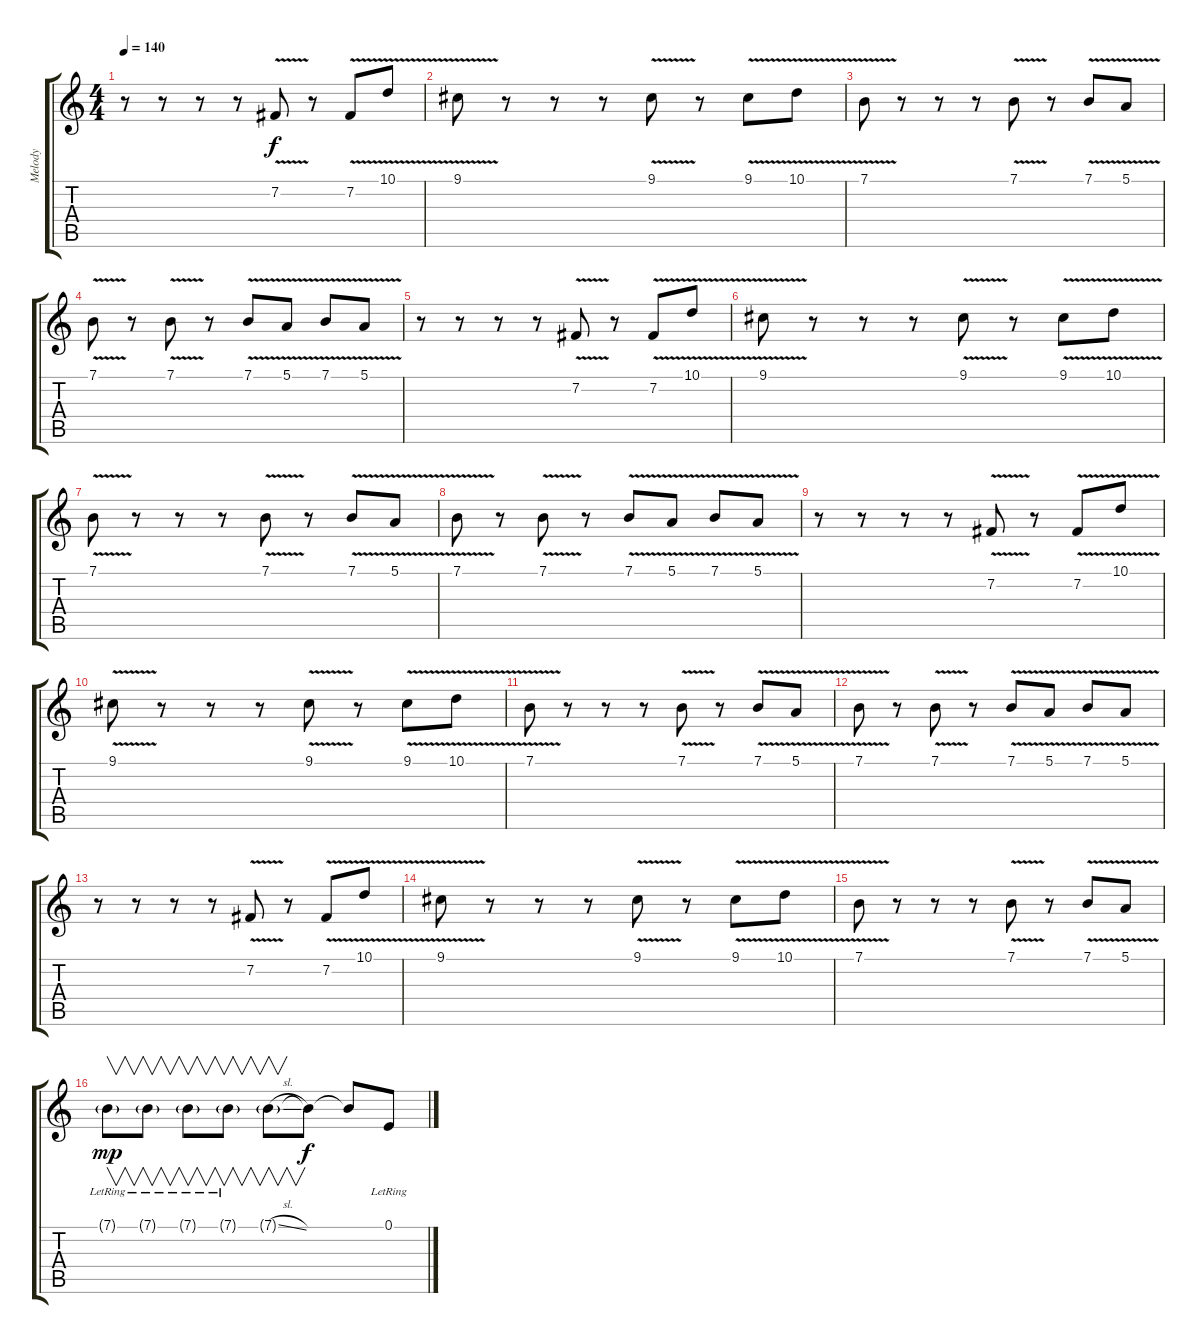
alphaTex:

\track ("Melody" "Melody") {instrument lead2sawtooth}
\staff {score tabs}
\tuning (E4 B3 G3 D3 A2 E2) {hide}
\ts (4 4)
\tempo 140
\clef g2
\ks c
r.8{dy f} r.8 r.8 r.8 7.2{v}.8 r.8 7.2{v}.8 10.1{v}.8 |
9.1{v}.8 r.8 r.8 r.8 9.1{v}.8 r.8 9.1{v}.8 10.1{v}.8 |
7.1{v}.8 r.8 r.8 r.8 7.1{v}.8 r.8 7.1{v}.8 5.1{v}.8 |
7.1{v}.8 r.8 7.1{v}.8 r.8 7.1{v}.8 5.1{v}.8 7.1{v}.8 5.1{v}.8 |
r.8 r.8 r.8 r.8 7.2{v}.8 r.8 7.2{v}.8 10.1{v}.8 |
9.1{v}.8 r.8 r.8 r.8 9.1{v}.8 r.8 9.1{v}.8 10.1{v}.8 |
7.1{v}.8 r.8 r.8 r.8 7.1{v}.8 r.8 7.1{v}.8 5.1{v}.8 |
7.1{v}.8 r.8 7.1{v}.8 r.8 7.1{v}.8 5.1{v}.8 7.1{v}.8 5.1{v}.8 |
r.8 r.8 r.8 r.8 7.2{v}.8 r.8 7.2{v}.8 10.1{v}.8 |
9.1{v}.8 r.8 r.8 r.8 9.1{v}.8 r.8 9.1{v}.8 10.1{v}.8 |
7.1{v}.8 r.8 r.8 r.8 7.1{v}.8 r.8 7.1{v}.8 5.1{v}.8 |
7.1{v}.8 r.8 7.1{v}.8 r.8 7.1{v}.8 5.1{v}.8 7.1{v}.8 5.1{v}.8 |
r.8 r.8 r.8 r.8 7.2{v}.8 r.8 7.2{v}.8 10.1{v}.8 |
9.1{v}.8 r.8 r.8 r.8 9.1{v}.8 r.8 9.1{v}.8 10.1{v}.8 |
7.1{v}.8 r.8 r.8 r.8 7.1{v}.8 r.8 7.1{v}.8 5.1{v}.8 |
7.1{g lr}.8{v dy mp} 7.1{g lr}.8{v} 7.1{g lr}.8{v} 7.1{g lr}.8{v} 7.1{sl g}.8{v} 7.1{t}.8{dy f} 7.1{t}.8 0.1{lr}.8
